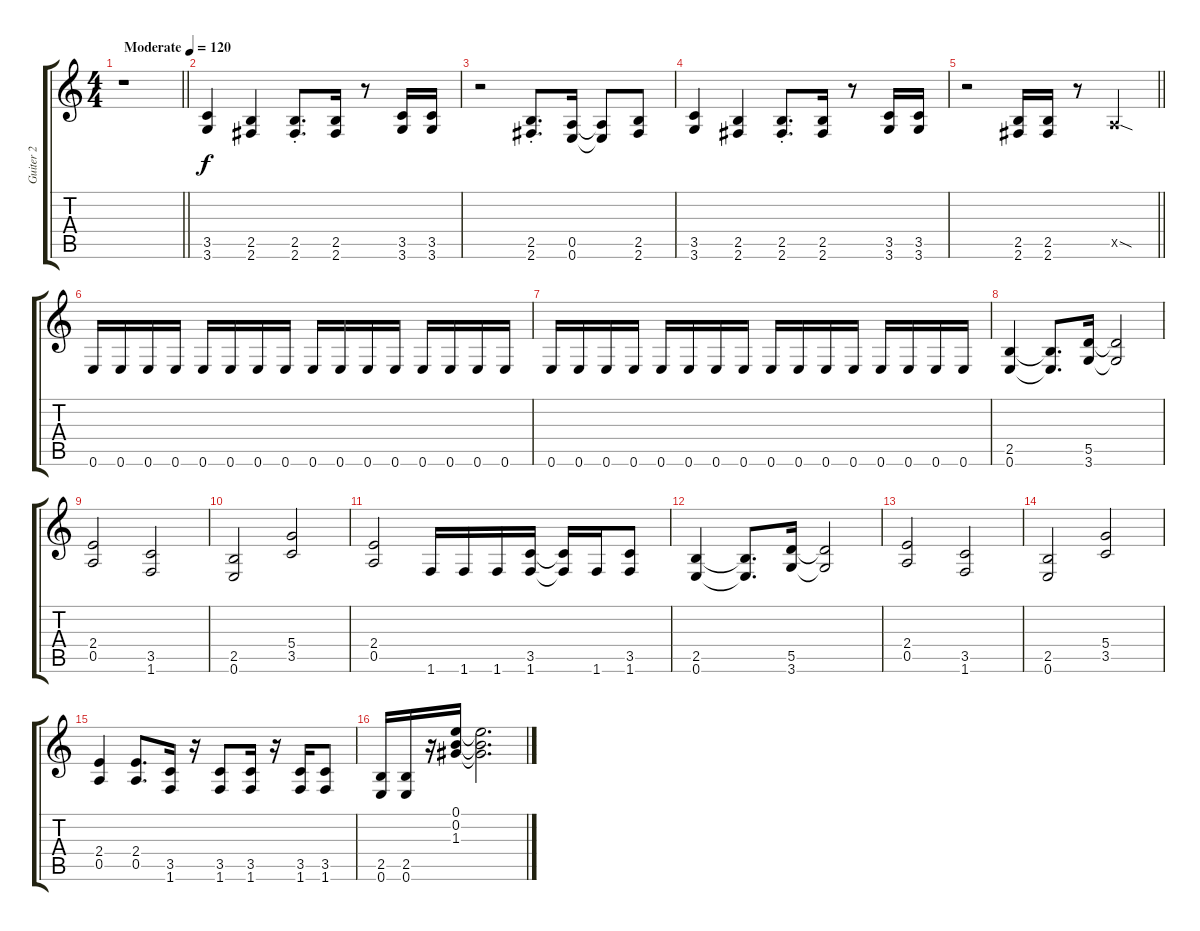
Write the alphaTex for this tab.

\track ("Guiter 2" "Guiter 2") {instrument overdrivenguitar}
\staff {score tabs}
\tuning (E4 B3 G3 D3 A2 E2) {hide}
\ts (4 4)
\tempo (120 "Moderate")
\clef g2
\barLineRight lightlight
\ks c
r.1{dy f instrument overdrivenguitar} |
(3.5 3.6).4 (2.5 2.6).4 (2.5{st} 2.6{st}).8{d} (2.5 2.6).16 r.8 (3.5 3.6).16 (3.5 3.6).16 |
r.2 (2.5{st} 2.6{st}).8{d} (0.5 0.6).16 (0.5{t} 0.6{t}).8 (2.5 2.6).8 |
(3.5 3.6).4 (2.5 2.6).4 (2.5{st} 2.6{st}).8{d} (2.5 2.6).16 r.8 (3.5 3.6).16 (3.5 3.6).16 |
\barLineRight lightlight
r.2 (2.5 2.6).16 (2.5 2.6).16 r.8 0.5{sod x}.4 |
0.6.16 0.6.16 0.6.16 0.6.16 0.6.16 0.6.16 0.6.16 0.6.16 0.6.16 0.6.16 0.6.16 0.6.16 0.6.16 0.6.16 0.6.16 0.6.16 |
0.6.16 0.6.16 0.6.16 0.6.16 0.6.16 0.6.16 0.6.16 0.6.16 0.6.16 0.6.16 0.6.16 0.6.16 0.6.16 0.6.16 0.6.16 0.6.16 |
(2.5 0.6).4 (2.5{t} 0.6{t}).8{d} (5.5 3.6).16 (5.5{t} 3.6{t}).2 |
(2.4 0.5).2 (3.5 1.6).2 |
(2.5 0.6).2 (5.4 3.5).2 |
(2.4 0.5).2 1.6.16 1.6.16 1.6.16 (3.5 1.6).16 (3.5{t} 1.6{t}).16 1.6.16 (3.5 1.6).8 |
(2.5 0.6).4 (2.5{t} 0.6{t}).8{d} (5.5 3.6).16 (5.5{t} 3.6{t}).2 |
(2.4 0.5).2 (3.5 1.6).2 |
(2.5 0.6).2 (5.4 3.5).2 |
(2.4 0.5).4 (2.4 0.5).8{d} (3.5 1.6).16 r.16 (3.5 1.6).8 (3.5 1.6).16 r.16 (3.5 1.6).16 (3.5 1.6).8 |
(2.5 0.6).16 (2.5 0.6).16 r.16 (0.1 0.2 1.3).16 (0.1{t} 0.2{t} 1.3{t}).2{d}
